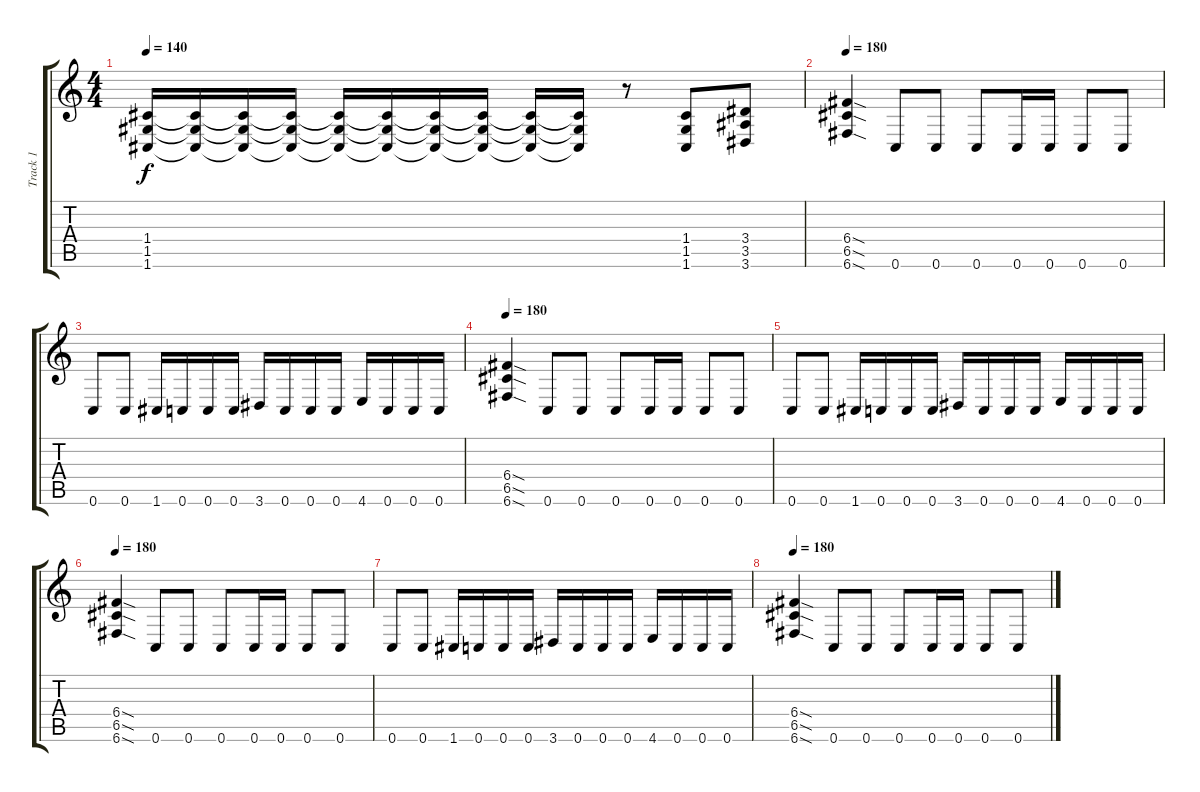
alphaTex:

\track ("Track 1" "Track 1") {instrument electricguitarclean}
\staff {score tabs}
\tuning (D4 A3 F3 C3 G2 C2) {hide}
\ts (4 4)
\tempo 140
\clef g2
\ks c
(1.4{t} 1.5{t} 1.6{t}).16{dy f} (1.4{t} 1.5{t} 1.6{t}).16 (1.4{t} 1.5{t} 1.6{t}).16 (1.4{t} 1.5{t} 1.6{t}).16 (1.4{t} 1.5{t} 1.6{t}).16 (1.4{t} 1.5{t} 1.6{t}).16 (1.4{t} 1.5{t} 1.6{t}).16 (1.4{t} 1.5{t} 1.6{t}).16 (1.4{t} 1.5{t} 1.6{t}).16 (1.4{t} 1.5{t} 1.6{t}).16 r.8 (1.4 1.5 1.6).8 (3.4 3.5 3.6).8 |
\tempo 180
(6.4{sod} 6.5{sod} 6.6{sod}).4 0.6.8 0.6.8 0.6.8 0.6.16 0.6.16 0.6.8 0.6.8 |
0.6.8 0.6.8 1.6.16 0.6.16 0.6.16 0.6.16 3.6.16 0.6.16 0.6.16 0.6.16 4.6.16 0.6.16 0.6.16 0.6.16 |
\tempo 180
(6.4{sod} 6.5{sod} 6.6{sod}).4 0.6.8 0.6.8 0.6.8 0.6.16 0.6.16 0.6.8 0.6.8 |
0.6.8 0.6.8 1.6.16 0.6.16 0.6.16 0.6.16 3.6.16 0.6.16 0.6.16 0.6.16 4.6.16 0.6.16 0.6.16 0.6.16 |
\tempo 180
(6.4{sod} 6.5{sod} 6.6{sod}).4 0.6.8 0.6.8 0.6.8 0.6.16 0.6.16 0.6.8 0.6.8 |
0.6.8 0.6.8 1.6.16 0.6.16 0.6.16 0.6.16 3.6.16 0.6.16 0.6.16 0.6.16 4.6.16 0.6.16 0.6.16 0.6.16 |
\tempo 180
(6.4{sod} 6.5{sod} 6.6{sod}).4 0.6.8 0.6.8 0.6.8 0.6.16 0.6.16 0.6.8 0.6.8
